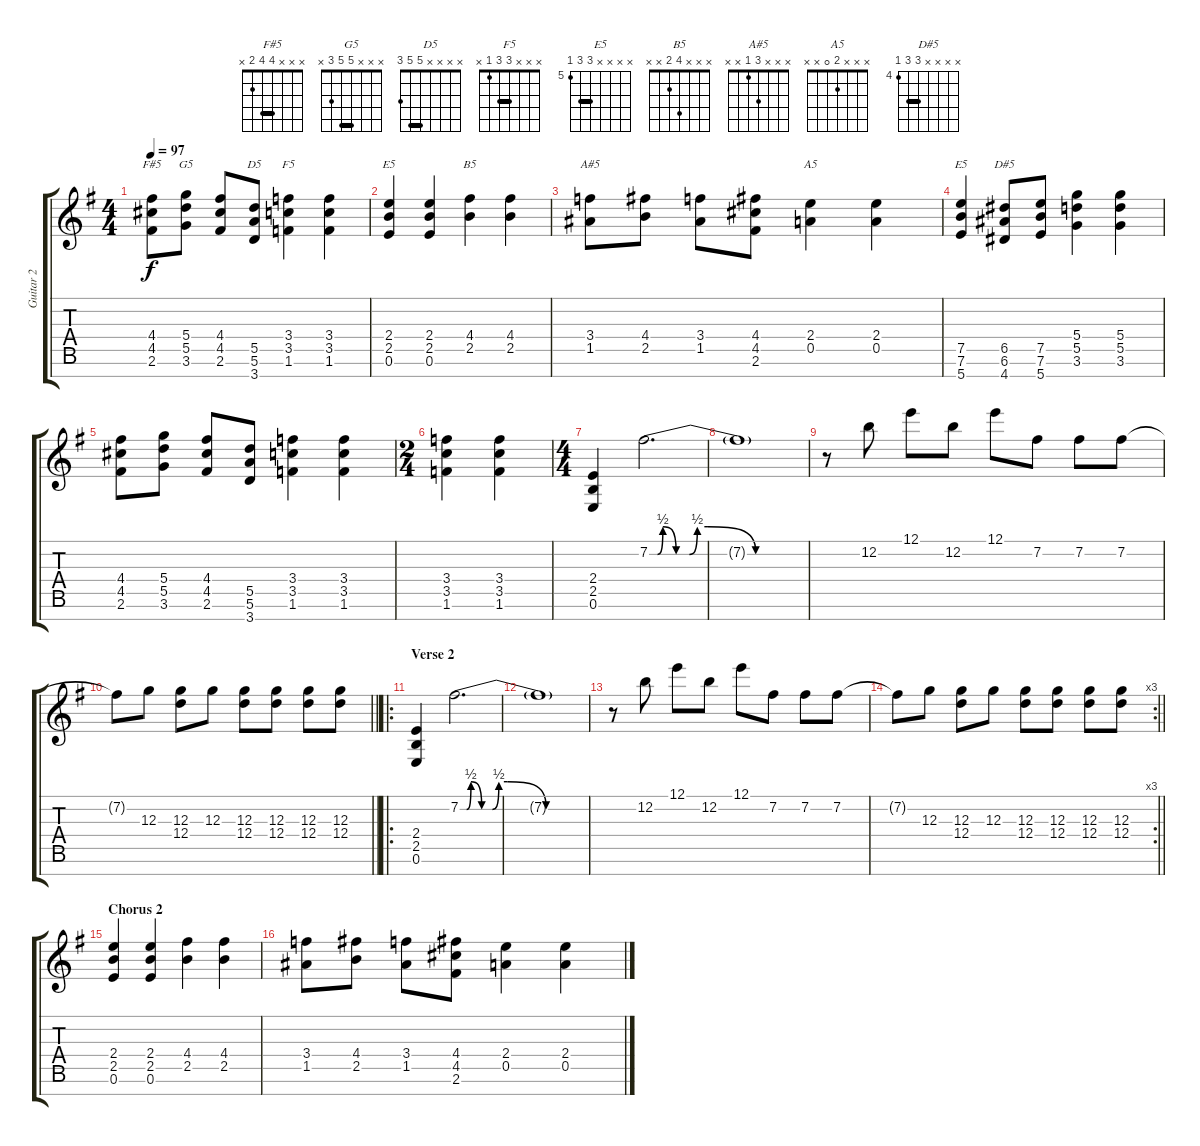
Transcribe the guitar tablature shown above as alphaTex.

\track ("Guitar 2" "Guitar 2") {instrument distortionguitar}
\staff {score tabs}
\tuning (E4 B3 G3 D3 A2 E2 B1) {hide}
\chord ("F#5" x x x 4 4 2 x) {barre 4}
\chord ("G5" x x x 5 5 3 x) {barre 5}
\chord ("D5" x x x x 5 5 3) {barre 5}
\chord ("F5" x x x 3 3 1 x) {barre 3}
\chord ("E5" x x x 2 2 0 x) {barre 2}
\chord ("B5" x x x 4 2 x x)
\chord ("A#5" x x x 3 1 x x)
\chord ("A5" x x x 2 0 x x)
\chord ("E5" x x x x 7 7 5) {firstfret 5 barre 7}
\chord ("D#5" x x x x 6 6 4) {firstfret 4 barre 6}
\ts (4 4)
\tempo 97
\clef g2
\ks g
(4.4 4.5 2.6).8{ch "F#5" ot 8vb dy f} (5.4 5.5 3.6).8{ch "G5" ot 8vb} (4.4 4.5 2.6).8{ot 8vb} (5.5 5.6 3.7).8{ch "D5" ot 8vb} (3.4 3.5 1.6).4{ch "F5" ot 8vb} (3.4 3.5 1.6).4{ot 8vb} |
(2.4 2.5 0.6).4{ch "E5" ot 8vb} (2.4 2.5 0.6).4{ot 8vb} (4.4 2.5).4{ch "B5" ot 8vb} (4.4 2.5).4{ot 8vb} |
(3.4 1.5).8{ch "A#5" ot 8vb} (4.4 2.5).8{ot 8vb} (3.4 1.5).8{ot 8vb} (4.4 4.5 2.6).8{ot 8vb} (2.4 0.5).4{ch "A5" ot 8vb} (2.4 0.5).4{ot 8vb} |
(7.5 7.6 5.7).4{ch "E5" ot 8vb} (6.5 6.6 4.7).8{ch "D#5" ot 8vb} (7.5 7.6 5.7).8{ot 8vb} (5.4 5.5 3.6).4{ot 8vb} (5.4 5.5 3.6).4{ot 8vb} |
(4.4 4.5 2.6).8{ot 8vb} (5.4 5.5 3.6).8{ot 8vb} (4.4 4.5 2.6).8{ot 8vb} (5.5 5.6 3.7).8{ot 8vb} (3.4 3.5 1.6).4{ot 8vb} (3.4 3.5 1.6).4{ot 8vb} |
\ts (2 4)
(3.4 3.5 1.6).4{ot 8vb} (3.4 3.5 1.6).4{ot 8vb} |
\ts (4 4)
(2.4 2.5 0.6).4 7.2{be (custom 0 0 3 0 5 2 10 0 15 0 18 2 22 2 40 0 60 0)}.2{d} |
7.2{t}.1 |
r.8 12.2.8 12.1.8 12.2.8 12.1.8 7.2.8 7.2.8 7.2.8 |
\barLineRight lightlight
7.2{t}.8 12.3.8 (12.3 12.4).8 12.3.8 (12.3 12.4).8 (12.3 12.4).8 (12.3 12.4).8 (12.3 12.4).8 |
\ro
\section ("" "Verse 2")
(2.4 2.5 0.6).4 7.2{be (custom 0 0 3 0 5 2 10 0 15 0 18 2 22 2 40 0 60 0)}.2{d} |
7.2{t}.1 |
r.8 12.2.8 12.1.8 12.2.8 12.1.8 7.2.8 7.2.8 7.2.8 |
\rc 3
\barLineRight lightlight
7.2{t}.8 12.3.8 (12.3 12.4).8 12.3.8 (12.3 12.4).8 (12.3 12.4).8 (12.3 12.4).8 (12.3 12.4).8 |
\section ("" "Chorus 2")
(2.4 2.5 0.6).4{ot 8vb} (2.4 2.5 0.6).4{ot 8vb} (4.4 2.5).4{ot 8vb} (4.4 2.5).4{ot 8vb} |
(3.4 1.5).8{ot 8vb} (4.4 2.5).8{ot 8vb} (3.4 1.5).8{ot 8vb} (4.4 4.5 2.6).8{ot 8vb} (2.4 0.5).4{ot 8vb} (2.4 0.5).4{ot 8vb}
